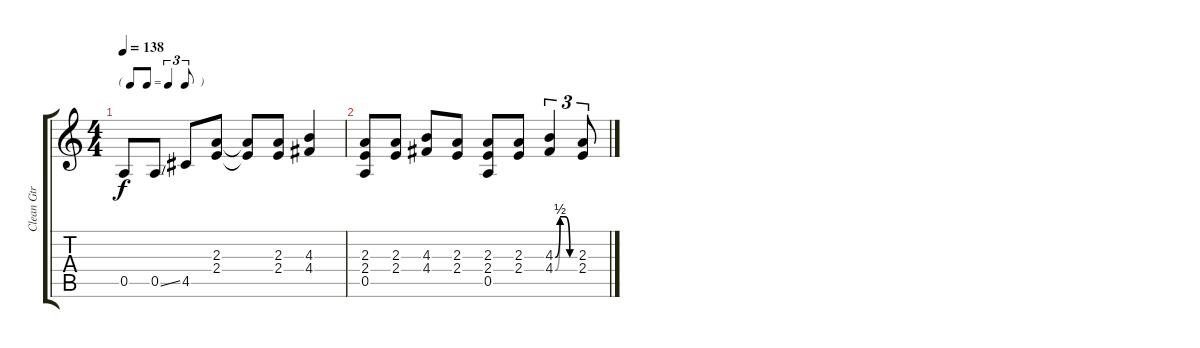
\track ("Clean Gtr" "Clean Gtr") {instrument electricguitarclean}
\staff {score tabs}
\tuning (E4 B3 G3 D3 A2 E2) {hide}
\ts (4 4)
\tf triplet8th
\tempo 138
\clef g2
\ks c
0.5.8{dy f} 0.5{ss}.8 4.5.8 (2.3 2.4).8 (2.3{t} 2.4{t}).8 (2.3 2.4).8 (4.3 4.4).4 |
(2.3 2.4 0.5).8 (2.3 2.4).8 (4.3 4.4).8 (2.3 2.4).8 (2.3 2.4 0.5).8 (2.3 2.4).8 (4.3{be (custom 0 0 15 2 30 2 45 0 60 0)} 4.4{be (custom 0 0 15 2 30 2 45 0 60 0)}).4{tu (3 2)} (2.3 2.4).8{tu (3 2)}
